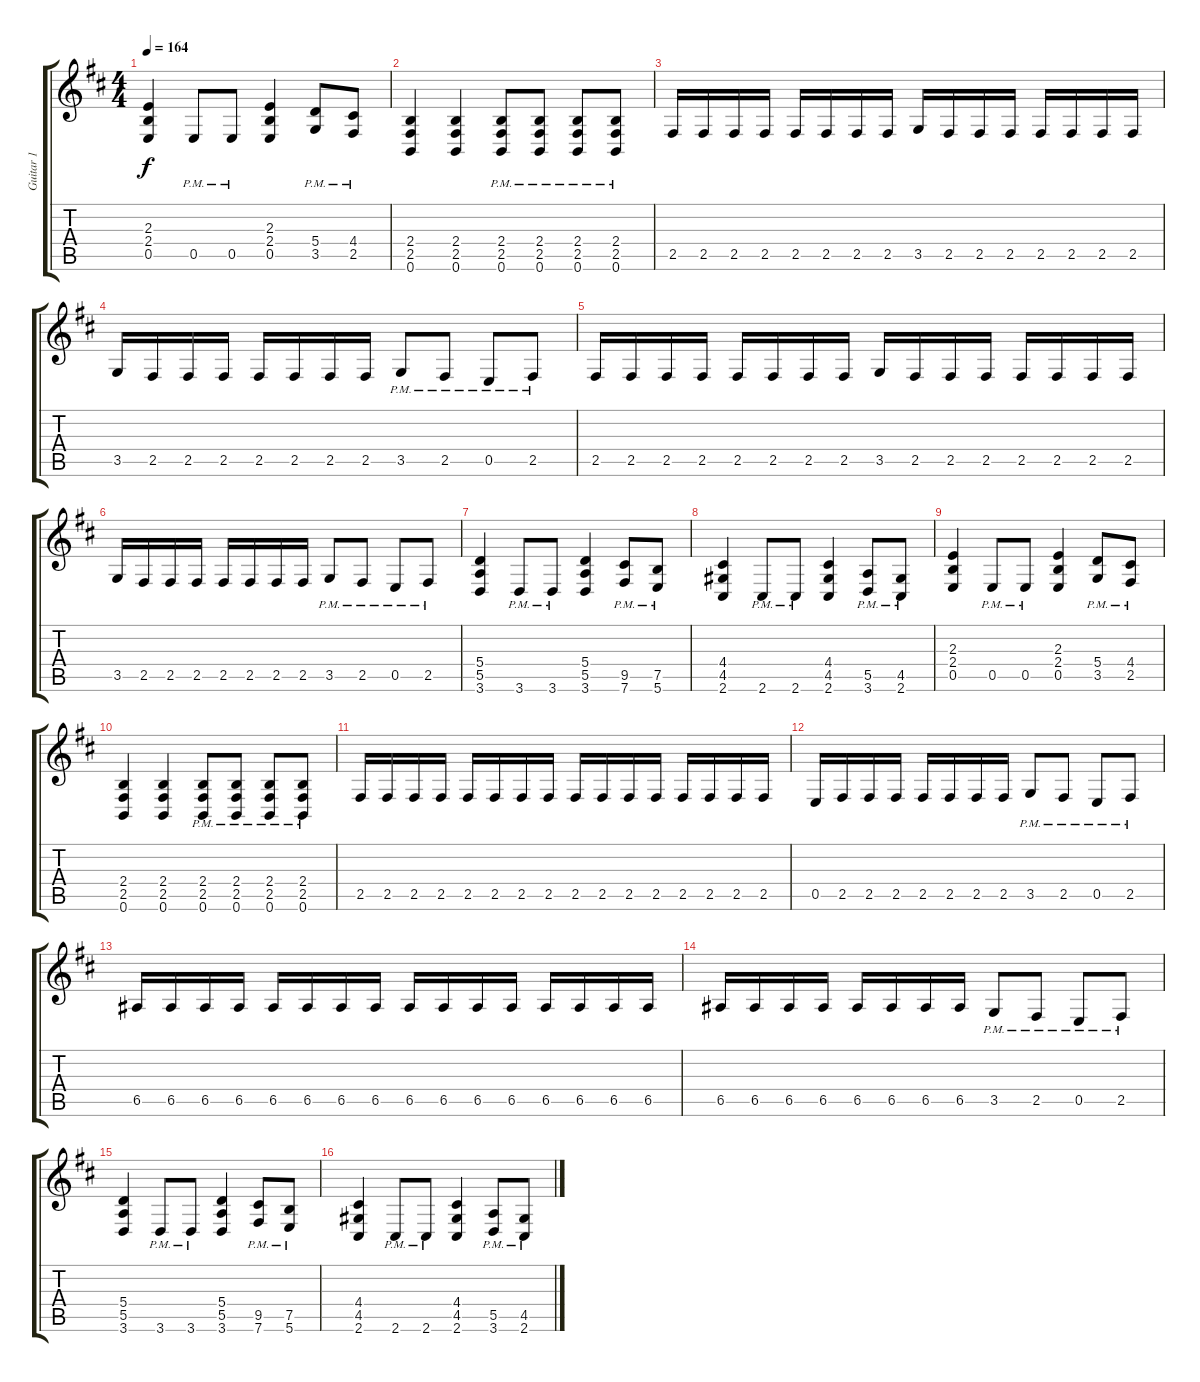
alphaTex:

\track ("Guitar 1" "Guitar 1") {instrument overdrivenguitar}
\staff {score tabs}
\tuning (B3 Gb3 D3 A2 E2 B1) {hide}
\ts (4 4)
\tempo 164
\clef g2
\ks bminor
(2.3 2.4 0.5).4{dy f} 0.5{pm}.8 0.5{pm}.8 (2.3 2.4 0.5).4 (5.4{pm} 3.5{pm}).8 (4.4{pm} 2.5{pm}).8 |
(2.4 2.5 0.6).4 (2.4 2.5 0.6).4 (2.4{pm} 2.5{pm} 0.6{pm}).8 (2.4{pm} 2.5{pm} 0.6{pm}).8 (2.4{pm} 2.5{pm} 0.6{pm}).8 (2.4{pm} 2.5{pm} 0.6{pm}).8 |
2.5.16 2.5.16 2.5.16 2.5.16 2.5.16 2.5.16 2.5.16 2.5.16 3.5.16 2.5.16 2.5.16 2.5.16 2.5.16 2.5.16 2.5.16 2.5.16 |
3.5.16 2.5.16 2.5.16 2.5.16 2.5.16 2.5.16 2.5.16 2.5.16 3.5{pm}.8 2.5{pm}.8 0.5{pm}.8 2.5{pm}.8 |
2.5.16 2.5.16 2.5.16 2.5.16 2.5.16 2.5.16 2.5.16 2.5.16 3.5.16 2.5.16 2.5.16 2.5.16 2.5.16 2.5.16 2.5.16 2.5.16 |
3.5.16 2.5.16 2.5.16 2.5.16 2.5.16 2.5.16 2.5.16 2.5.16 3.5{pm}.8 2.5{pm}.8 0.5{pm}.8 2.5{pm}.8 |
(5.4 5.5 3.6).4 3.6{pm}.8 3.6{pm}.8 (5.4 5.5 3.6).4 (9.5{pm} 7.6{pm}).8 (7.5{pm} 5.6{pm}).8 |
(4.4 4.5 2.6).4 2.6{pm}.8 2.6{pm}.8 (4.4 4.5 2.6).4 (5.5{pm} 3.6{pm}).8 (4.5{pm} 2.6{pm}).8 |
(2.3 2.4 0.5).4 0.5{pm}.8 0.5{pm}.8 (2.3 2.4 0.5).4 (5.4{pm} 3.5{pm}).8 (4.4{pm} 2.5{pm}).8 |
(2.4 2.5 0.6).4 (2.4 2.5 0.6).4 (2.4{pm} 2.5{pm} 0.6{pm}).8 (2.4{pm} 2.5{pm} 0.6{pm}).8 (2.4{pm} 2.5{pm} 0.6{pm}).8 (2.4{pm} 2.5{pm} 0.6{pm}).8 |
2.5.16 2.5.16 2.5.16 2.5.16 2.5.16 2.5.16 2.5.16 2.5.16 2.5.16 2.5.16 2.5.16 2.5.16 2.5.16 2.5.16 2.5.16 2.5.16 |
0.5.16 2.5.16 2.5.16 2.5.16 2.5.16 2.5.16 2.5.16 2.5.16 3.5{pm}.8 2.5{pm}.8 0.5{pm}.8 2.5{pm}.8 |
6.5.16 6.5.16 6.5.16 6.5.16 6.5.16 6.5.16 6.5.16 6.5.16 6.5.16 6.5.16 6.5.16 6.5.16 6.5.16 6.5.16 6.5.16 6.5.16 |
6.5.16 6.5.16 6.5.16 6.5.16 6.5.16 6.5.16 6.5.16 6.5.16 3.5{pm}.8 2.5{pm}.8 0.5{pm}.8 2.5{pm}.8 |
(5.4 5.5 3.6).4 3.6{pm}.8 3.6{pm}.8 (5.4 5.5 3.6).4 (9.5{pm} 7.6{pm}).8 (7.5{pm} 5.6{pm}).8 |
(4.4 4.5 2.6).4 2.6{pm}.8 2.6{pm}.8 (4.4 4.5 2.6).4 (5.5{pm} 3.6{pm}).8 (4.5{pm} 2.6{pm}).8
